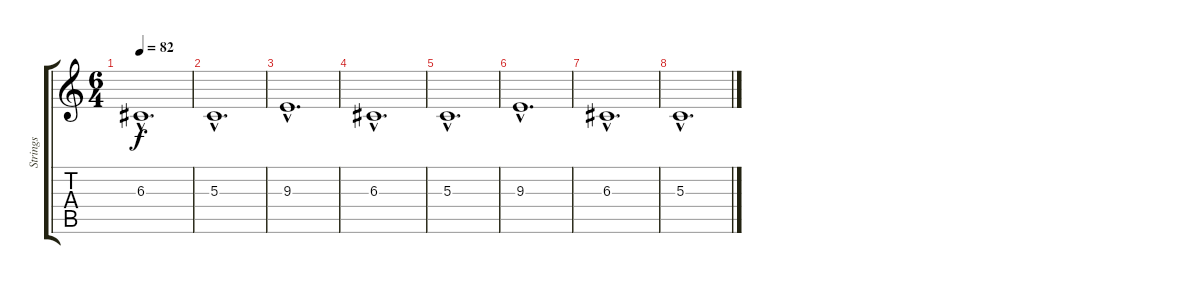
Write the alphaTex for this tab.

\track ("Strings" "Strings") {instrument stringensemble1}
\staff {score tabs}
\tuning (E4 B3 G3 D3 A2 E2) {hide}
\ts (6 4)
\tempo 82
\clef g2
\ks c
6.3{hac}.1{d dy f} |
5.3{hac}.1{d} |
9.3{hac}.1{d} |
6.3{hac}.1{d} |
5.3{hac}.1{d} |
9.3{hac}.1{d} |
6.3{hac}.1{d} |
5.3{hac}.1{d}
